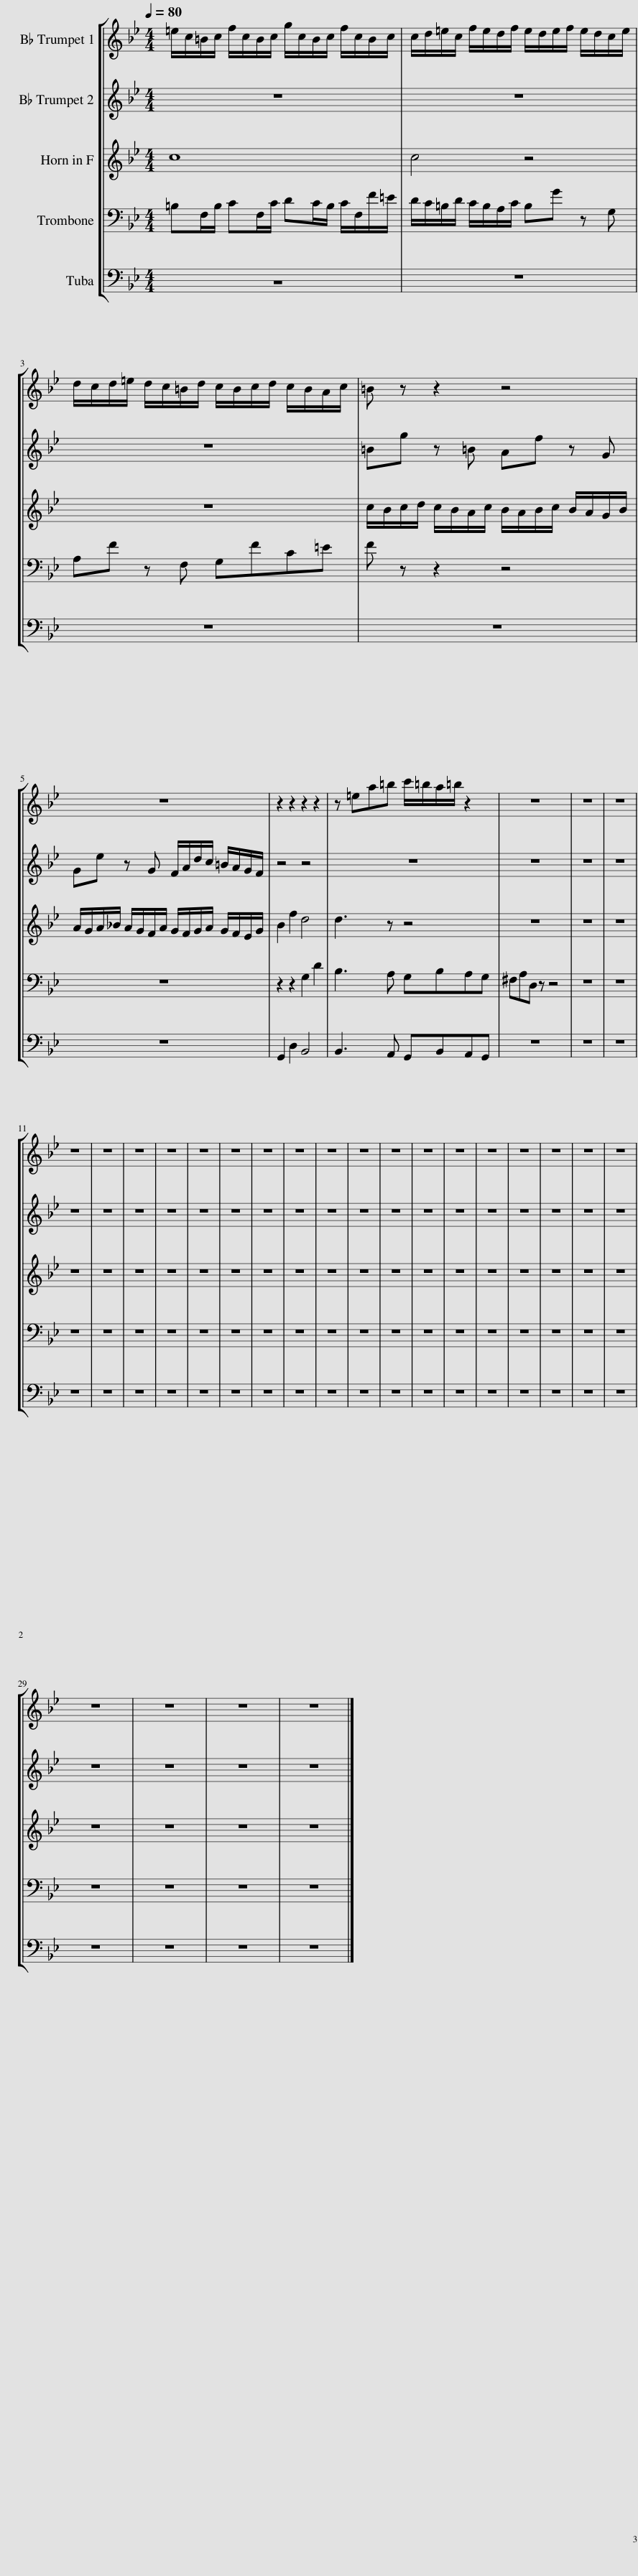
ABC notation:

X:1
%%score [ 1 2 3 4 5 ]
L:1/8
Q:1/4=80
M:4/4
I:linebreak $
K:Bb
V:1 treble transpose=-2
V:2 treble transpose=-2
V:3 treble transpose=-7
V:4 bass
V:5 bass
V:1
[K:Bb] ^f/d/^c/d/ g/d/c/d/ a/d/c/d/ g/d/c/d/ | d/=e/^f/d/ g/f/e/g/ f/e/f/g/ f/e/d/f/ |$ =e/d/e/^f/ e/d/^c/e/ d/c/d/e/ d/c/=B/d/ | ^c z z2 z4 |$ z8 | %5
 z2 z2 z2 z2 | z ^f=b^c' d'/^c'/b/^c'/ z2 | z8 |$ z8 | z8 | %10
 z8 | z8 | z8 | z8 | z8 | %15
 z8 | z8 | z8 | z8 | z8 | %20
 z8 | z8 | z8 | z8 | z8 | %25
 z8 |$ z8 | z8 | z8 | z8 | %30
 z8 | z8 |] %32
V:2
[K:Bb] z8 | z8 |$ z8 | ^ca z ^c =Bg z A |$ Af z A G/=B/=e/d/ ^c/B/A/G/ | %5
 z4 z4 | z8 | z8 |$ z8 | z8 | %10
 z8 | z8 | z8 | z8 | z8 | %15
 z8 | z8 | z8 | z8 | z8 | %20
 z8 | z8 | z8 | z8 | z8 | %25
 z8 |$ z8 | z8 | z8 | z8 | %30
 z8 | z8 |] %32
V:3
[K:Bb] g8 | g4 z4 |$ z8 | g/f/g/a/ g/f/=e/g/ f/e/f/g/ f/e/d/f/ |$ =e/d/e/=f/ e/d/c/e/ d/c/d/e/ d/c/B/d/ | %5
 f2 c'2 a4 | a3 z z4 | z8 |$ z8 | z8 | %10
 z8 | z8 | z8 | z8 | z8 | %15
 z8 | z8 | z8 | z8 | z8 | %20
 z8 | z8 | z8 | z8 | z8 | %25
 z8 |$ z8 | z8 | z8 | z8 | %30
 z8 | z8 |] %32
V:4
 =B,F,/B,/ CF,/C/ DC/B,/ C/F,/F/=E/ | D/C/=B,/D/ C/B,/A,/C/ B,G z G, |$ A,F z F, G,FC=E | F z z2 z4 |$ z8 | %5
 z2 z2 G,2 D2 | B,3 A, G,B,A,G, | ^F,A,D, z z4 |$ z8 | z8 | %10
 z8 | z8 | z8 | z8 | z8 | %15
 z8 | z8 | z8 | z8 | z8 | %20
 z8 | z8 | z8 | z8 | z8 | %25
 z8 |$ z8 | z8 | z8 | z8 | %30
 z8 | z8 |] %32
V:5
 z8 | z8 |$ z8 | z8 |$ z8 | %5
 G,,2 D,2 B,,4 | B,,3 A,, G,,B,,A,,G,, | z8 |$ z8 | z8 | %10
 z8 | z8 | z8 | z8 | z8 | %15
 z8 | z8 | z8 | z8 | z8 | %20
 z8 | z8 | z8 | z8 | z8 | %25
 z8 |$ z8 | z8 | z8 | z8 | %30
 z8 | z8 |] %32
